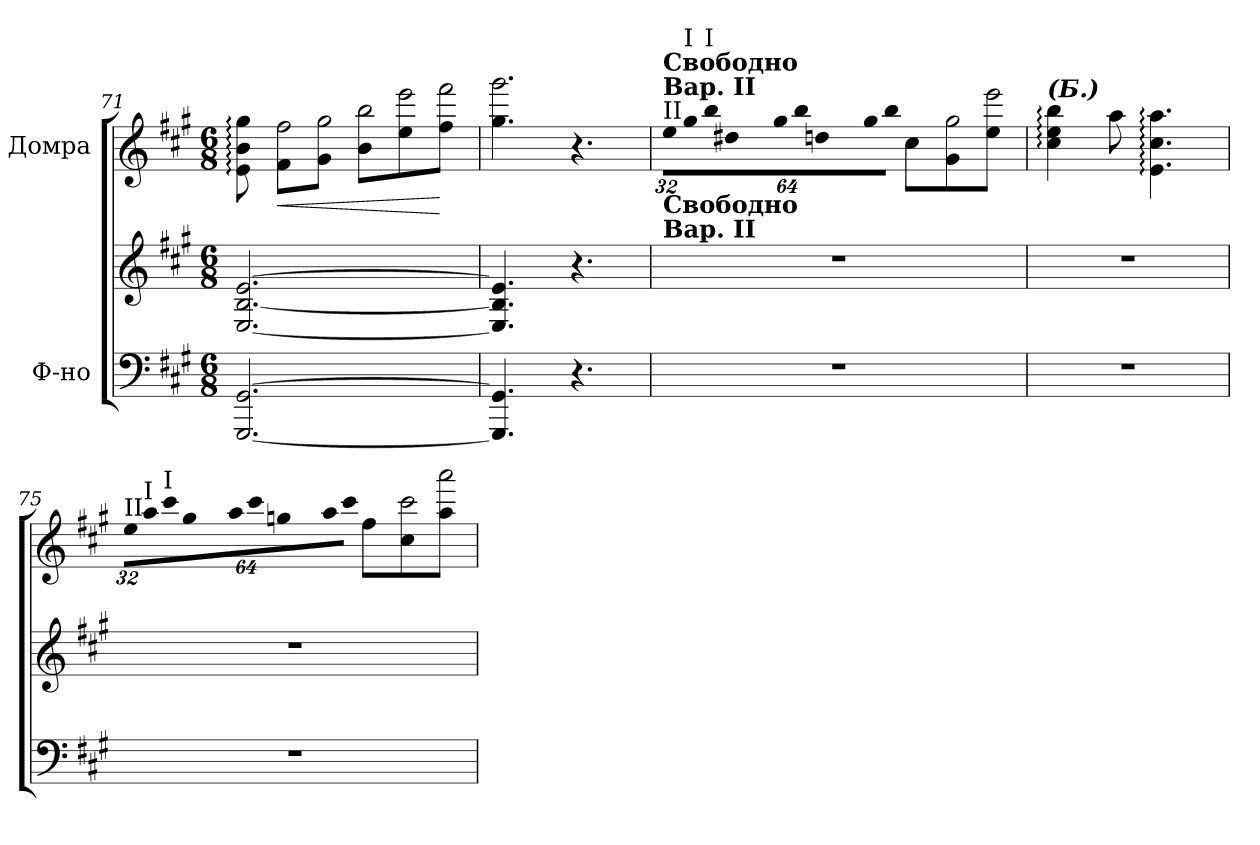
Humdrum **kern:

**kern	**kern	**kern	**dynam
*part2	*part2	*part1	*part1
*staff3	*staff2	*staff1	*staff1
*I"Ф-но	*	*I"Домра	*
*clefF4	*clefG2	*clefG2	*
*k[f#c#g#]	*k[f#c#g#]	*k[f#c#g#]	*
*A:	*A:	*A:	*
*M6/8	*M6/8	*M6/8	*
=71	=71	=71	=71
[<2.GGG#i/ [>2.GG#i	[<2.Ei/ [<2.Bi [>2.ei	8ei\: 8bi: 8gg#i:	.
!	!	!LO:N:n=2:head=open	!LO:HP:b
.	.	8f#i\ 8ff#iL	<
!	!	!LO:N:n=2:head=open	!
.	.	8g#i\ 8gg#iJ	.
!	!	!LO:N:n=2:head=open	!
.	.	8bi\ 8bbiL	.
!	!	!LO:N:n=2:head=open	!
.	.	8eei\ 8eeei	.
!	!	!LO:N:n=2:head=open	!
.	.	8ff#i\ 8fff#iJ	[
=72	=72	=72	=72
!	!	!LO:N:n=2:head=open	!
4.GGG#i/] 4.GG#i]	4.Ei/] 4.Bi] 4.ei]	4.gg#i\ 4.ggg#i	.
4.r	4.r	4.r	.
!!LO:LB:g=z
=73	=73	=73	=73
!LO:N:vis=1	!LO:N:vis=1	!	!
*	*	*Xbrackettup	*
!	!	!LO:TX:a:t=II	!
!	!	!LO:TX:a:B:t=Вар. II	!
!	!	!LO:TX:B:t=Свободно	!
!	!LO:TX:a:B:t=Вар. II	!	!
!	!LO:TX:B:t=Свободно	!	!
!	!	!LO:N:vis=16	!
2.r	2.r	512%21eei\LL	.
!	!	!LO:TX:a:t=I	!
!	!	!LO:N:vis=16	!
.	.	1024%43gg#i\	.
!	!	!LO:TX:a:t=I	!
!	!	!LO:N:vis=16	!
.	.	1024%43bbi\J	.
!	!	!LO:N:vis=16	!
.	.	512%21dd#Xi\L	.
!	!	!LO:N:vis=16	!
.	.	1024%43gg#i\	.
!	!	!LO:N:vis=16	!
.	.	1024%43bbi\J	.
!	!	!LO:N:vis=16	!
.	.	512%21ddni\L	.
!	!	!LO:N:vis=16	!
.	.	1024%43gg#i\	.
!	!	!LO:N:vis=16	!
.	.	1024%43bbi\JJ	.
.	.	8cc#i\L	.
!	!	!LO:N:n=2:head=open	!
.	.	8g#i\ 8gg#i	.
!	!	!LO:N:n=2:head=open	!
.	.	8eei\ 8eeeiJ	.
=74	=74	=74	=74
!	!	!LO:TX:a:Bi:t=(Б.)	!
!LO:N:vis=1	!LO:N:vis=1	!	!
2.r	2.r	4cc#i\: 4eei: 4bbi:	.
.	.	8aai\	.
.	.	4.ei\: 4.cc#i: 4.aai:	.
=75	=75	=75	=75
!	!	!LO:TX:a:t=II	!
!LO:N:vis=1	!LO:N:vis=1	!LO:N:vis=16	!
2.r	2.r	512%21eei\LL	.
!	!	!LO:TX:a:t=I	!
!	!	!LO:N:vis=16	!
.	.	1024%43aai\	.
!	!	!LO:TX:a:t=I	!
!	!	!LO:N:vis=16	!
.	.	1024%43ccc#i\J	.
!	!	!LO:N:vis=16	!
.	.	512%21gg#i\L	.
!	!	!LO:N:vis=16	!
.	.	1024%43aai\	.
!	!	!LO:N:vis=16	!
.	.	1024%43ccc#i\J	.
!	!	!LO:N:vis=16	!
.	.	512%21ggni\L	.
!	!	!LO:N:vis=16	!
.	.	1024%43aai\	.
!	!	!LO:N:vis=16	!
.	.	1024%43ccc#i\JJ	.
.	.	8ff#i\L	.
!	!	!LO:N:n=2:head=open	!
.	.	8cc#i\ 8ccc#i	.
!	!	!LO:N:n=2:head=open	!
.	.	8aai\ 8aaaiJ	.
=	=	=	=
*-	*-	*-	*-
